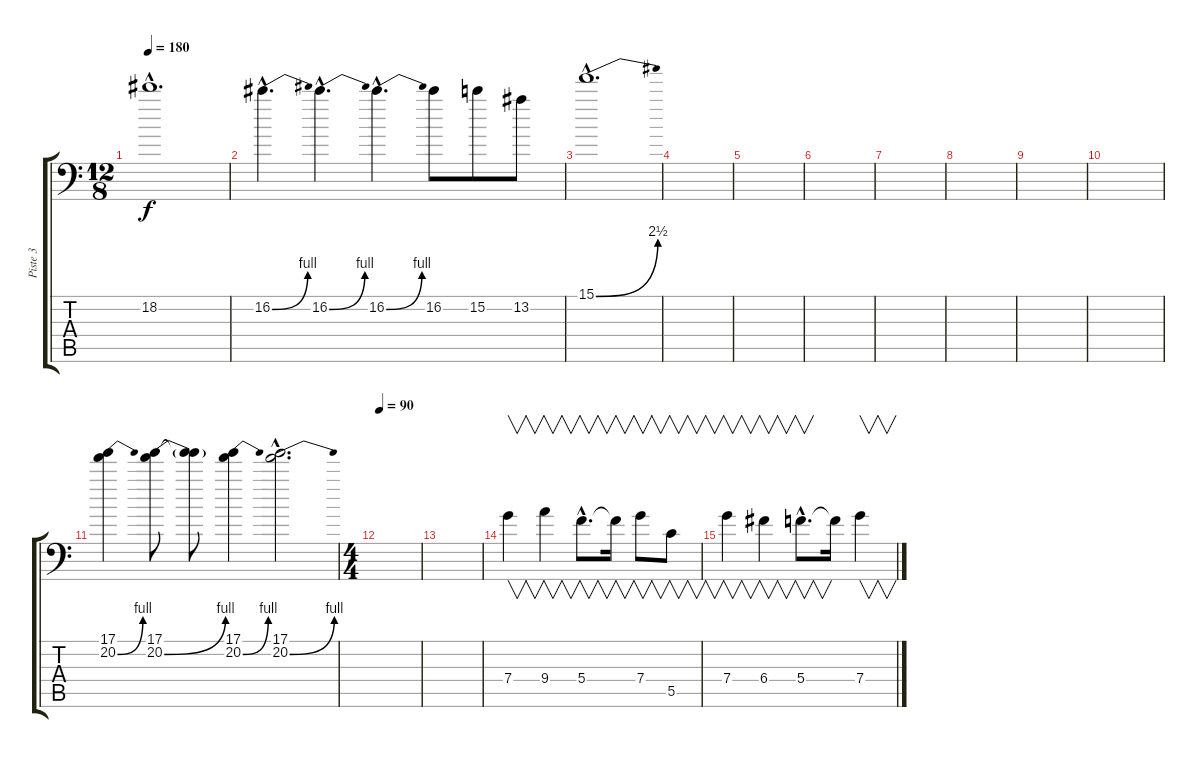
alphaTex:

\track ("Piste 3" "Piste 3") {instrument overdrivenguitar}
\staff {score tabs}
\tuning (D4 A3 F3 C3 G2 G1) {hide}
\ts (12 8)
\tempo 180
\clef f4
\ks c
18.2{hac}.1{d dy f} |
16.2{be (bend 0 0 60 4) hac}.4{d} 16.2{be (bend 0 0 60 4) hac}.4{d} 16.2{be (bend 0 0 60 4) hac}.4{d} 16.2.8 15.2.8 13.2.8 |
15.1{be (bend 0 0 60 10) hac}.1{d} |
|
|
|
|
|
|
|
(17.1 20.2{be (bend 0 0 60 4)}).4 (17.1 20.2{be (bend 0 0 60 4)}).8 (17.1{t} 20.2{t}).8 (17.1 20.2{be (bend 0 0 60 4)}).4 (17.1{hac} 20.2{be (bend 0 0 60 4) hac}).2{d} |
\ts (4 4)
\tempo 90
|
|
7.4.4{v} 9.4.4{v} 5.4{hac}.8{v d} 5.4{t}.16{v} 7.4.8{v} 5.5.8{v} |
7.4.4{v} 6.4.4{v} 5.4{hac}.8{v d} 5.4{t}.16 7.4.4{v}
